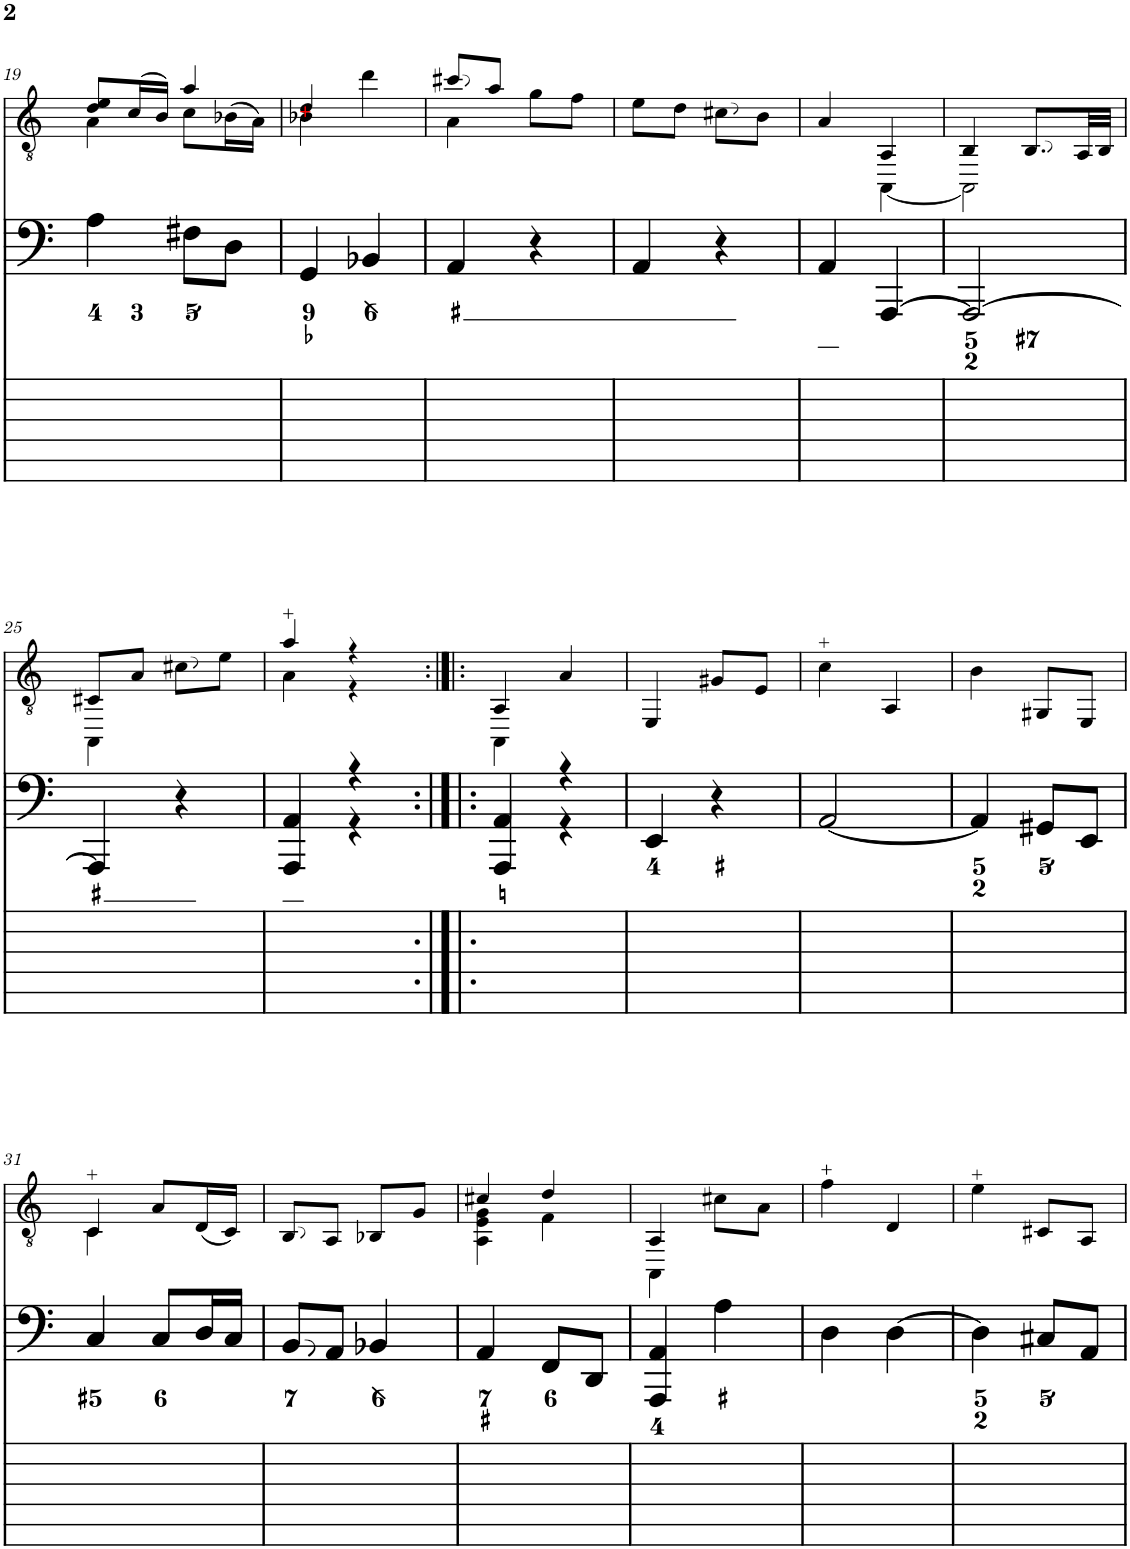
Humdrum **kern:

**kern	**kern	**kern
*part2	*part2	*part1
*staff3	*staff2	*staff1
*I"Viola da gamba 2	*	*I"Viola da gamba
!!LO:PB:g=z
*	*clefF4	*clefGv2
*k[]	*	*k[]
*M2/4	*M2/4	*M2/4
=19	=19	=19
*	*	*^
2r	4A\	8d/ 8e/L	4A\
.	.	(16c/L	.
.	.	16B/JJ)	.
.	8F#X\L	8c\L	4a/
.	8D\J	(16B-X\L	.
.	.	16A\JJ)	.
=20	=20	=20	=20
2r	4GG/	4d/	4B-X\
.	4BB-X/	4dd\	4ryy
=21	=21	=21	=21
2r	4AA/	8cc#X/L	4A\
.	.	8a/J	.
.	4r	8g\L	4ryy
.	.	8f\J	.
*	*	*v	*v
=22	=22	=22
2r	4AA/	8e\L
.	.	8d\J
.	4r	8c#X\L
.	.	8B\J
=23	=23	=23
*	*	*^
2r	4AA/	4A/	4ryy
.	[>4AAA/	4AA/	[4AAA\
=24	=24	=24	=24
2r	2AAA/_	4BB/	2AAA\]
.	.	8.BB/L	.
.	.	32AA/LL	.
.	.	32BB/JJJ	.
!!LO:LB:g=z	!!
=25	=25	=25	=25
2r	4AAA/]	8C#X/L	4AAA\
.	.	8A/J	.
.	4r	8c#X\L	4ryy
.	.	8e\J	.
=26	=26	=26	=26
*	*^	*	*
2r	4AA/	4AAA/	4a/	4A\
.	4r	4r	4r	4r
=27:|!|:	=27:|!|:	=27:|!|:	=27:|!|:	=27:|!|:
2r	4AA/	4AAA/	4AA/	4AAA\
.	4r	4r	4A/	4ryy
*	*v	*v	*	*
*	*	*v	*v
=28	=28	=28
2r	4EE/	4EE/
.	4r	8G#X/L
.	.	8E/J
=29	=29	=29
2r	[2AA/	4c\
.	.	4AA/
=30	=30	=30
2r	4AA/]	4B\
.	8GG#X/L	8GG#X/L
.	8EE/J	8EE/J
!!LO:LB:g=z
=31	=31	=31
*	*	*^
2r	4C/	4C/	4C\
.	8C/L	8A/L	4ryy
.	16D/L	(16D/L	.
.	16C/JJ	16C/JJ)	.
*	*	*v	*v
=32	=32	=32
2r	8BB/L	8BB/L
.	8AA/J	8AA/J
.	4BB-X/	8BB-X/L
.	.	8G/J
=33	=33	=33
*	*	*^
2r	4AA/	4c#X/	4AA\ 4E\ 4G\
.	8FF/L	4d/	4F\
.	8DD/J	.	.
=34	=34	=34	=34
2r	4AAA/ 4AA/	4AA/	4AAA\
.	4A\	8c#X\L	4ryy
.	.	8A\J	.
*	*	*v	*v
=35	=35	=35
2r	4D\	4f\
.	[4D\	4D/
=36	=36	=36
2r	4D\]	4e\
.	8C#X/L	8C#X/L
.	8AA/J	8AA/J
=	=	=
*-	*-	*-
